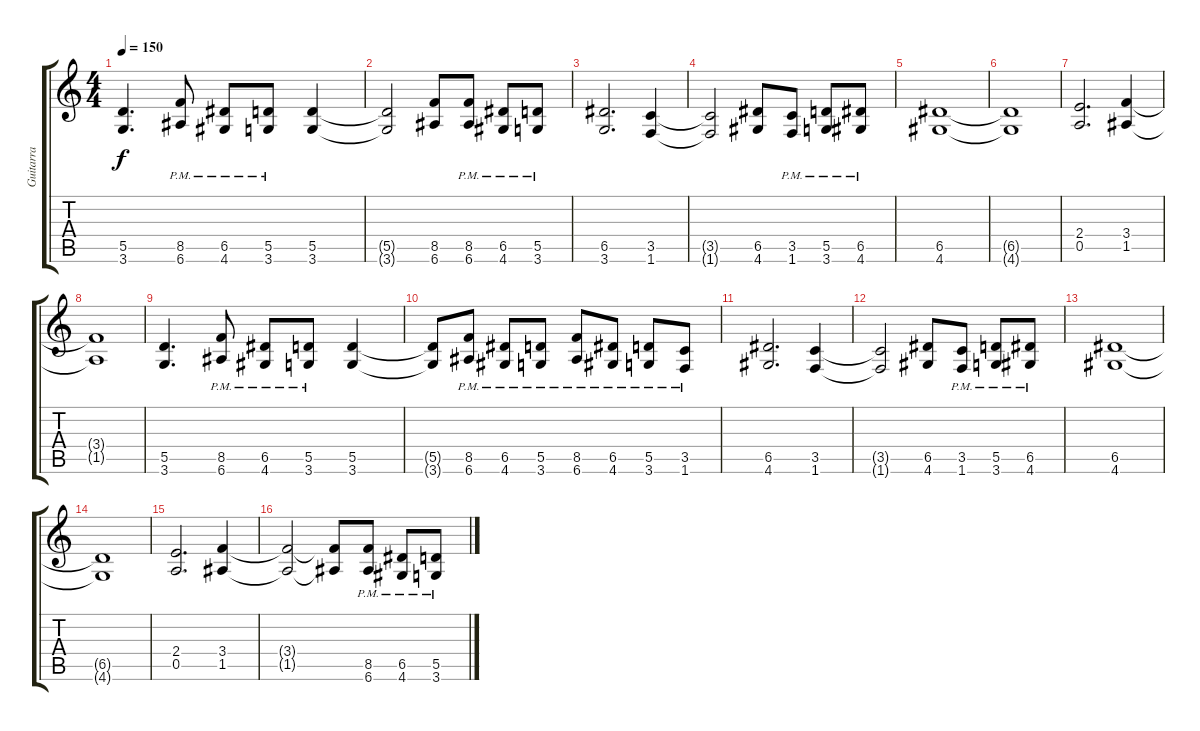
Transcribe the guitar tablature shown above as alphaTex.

\track ("Guitarra" "Guitarra") {instrument overdrivenguitar}
\staff {score tabs}
\tuning (E4 B3 G3 D3 A2 E2) {hide}
\ts (4 4)
\tempo 150
\clef g2
\ks c
(5.5 3.6).4{d dy f} (8.5{pm} 6.6{pm}).8 (6.5{pm} 4.6{pm}).8 (5.5{pm} 3.6{pm}).8 (5.5 3.6).4 |
(5.5{t} 3.6{t}).2 (8.5 6.6).8 (8.5{pm} 6.6{pm}).8 (6.5{pm} 4.6{pm}).8 (5.5{pm} 3.6{pm}).8 |
(6.5 3.6).2{d} (3.5 1.6).4 |
(3.5{t} 1.6{t}).2 (6.5 4.6).8 (3.5{pm} 1.6{pm}).8 (5.5{pm} 3.6{pm}).8 (6.5{pm} 4.6{pm}).8 |
(6.5 4.6).1 |
(6.5{t} 4.6{t}).1 |
(2.4 0.5).2{d} (3.4 1.5).4 |
(3.4{t} 1.5{t}).1 |
(5.5 3.6).4{d} (8.5{pm} 6.6{pm}).8 (6.5{pm} 4.6{pm}).8 (5.5{pm} 3.6{pm}).8 (5.5 3.6).4 |
(5.5{t} 3.6{t}).8 (8.5{pm} 6.6{pm}).8 (6.5{pm} 4.6{pm}).8 (5.5{pm} 3.6{pm}).8 (8.5{pm} 6.6{pm}).8 (6.5{pm} 4.6{pm}).8 (5.5{pm} 3.6{pm}).8 (3.5{pm} 1.6{pm}).8 |
(6.5 4.6).2{d} (3.5 1.6).4 |
(3.5{t} 1.6{t}).2 (6.5 4.6).8 (3.5{pm} 1.6{pm}).8 (5.5 3.6{pm}).8 (6.5{pm} 4.6{pm}).8 |
(6.5 4.6).1 |
(6.5{t} 4.6{t}).1 |
(2.4 0.5).2{d} (3.4 1.5).4 |
(3.4{t} 1.5{t}).2 (3.4{t} 1.5{t}).8 (8.5{pm} 6.6{pm}).8 (6.5{pm} 4.6{pm}).8 (5.5{pm} 3.6{pm}).8
